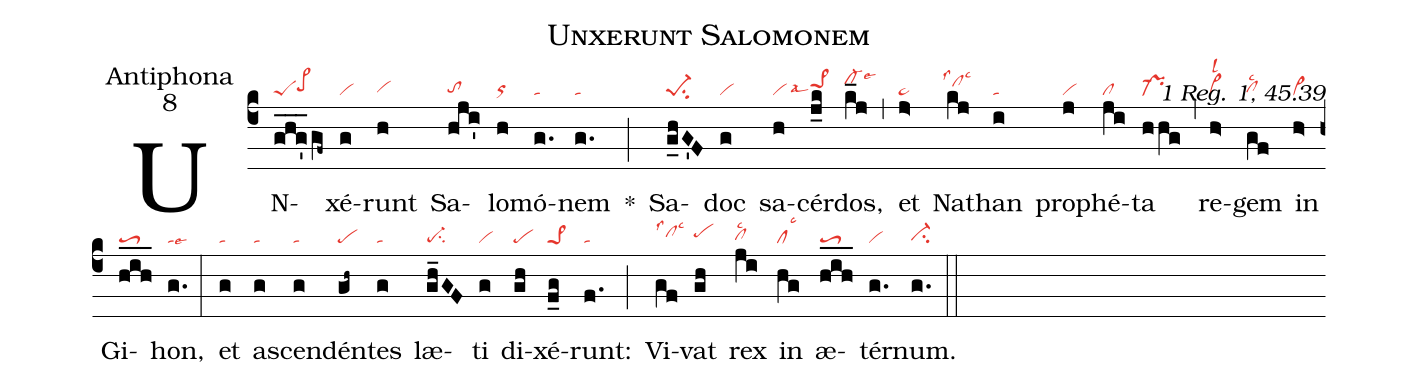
name:Unxerunt Salomonem;
office-part:Antiphona;
mode:8;
commentary:1 Reg. 1, 45.39;
nabc-lines:1;
%%
(c4)
UN(ghg'___gf~|peSpe>hh)xé(g|vi)runt(h|vihg) Sa(hji'|tohg)lo(h|orhg)mó(g.|ta)nem(g.|ta) *(;)
Sa(g_hG'F|pe-1su2)doc(g|vi) sa(h|vi)cér(j_k|`````pe>1hilsal7)dos,(k_j|cl-hjlse6) (,)
et(j>|ta>) Na(kj|`clhilsc3lss1)than(i|ta) pro(j|vi)phé(ji|cl)ta(hhg|pr-) (,)
re(h>|vi>hglsl2)gem(gf|clhglsc2) in(h>|vi>) Gi(hih___|toS3)hon,(g.|talse6) (:)
et(g|ta) a(g|ta)scen(g|ta)dén(gh~|pe)tes(g|ta) læ(gh_GF|pe-su2)ti(g|vi) di(gh|pe)xé(f_g|pe>1)runt:(f.|ta) (;)
Vi(gf|clhhlss1lsc3)vat(gh|pehh) rex(ji|clhglsc2) in(hg|cllsc3) æ(hih___|toS3)tér(g.|vi)num.(g.|ci-hg) (::)
